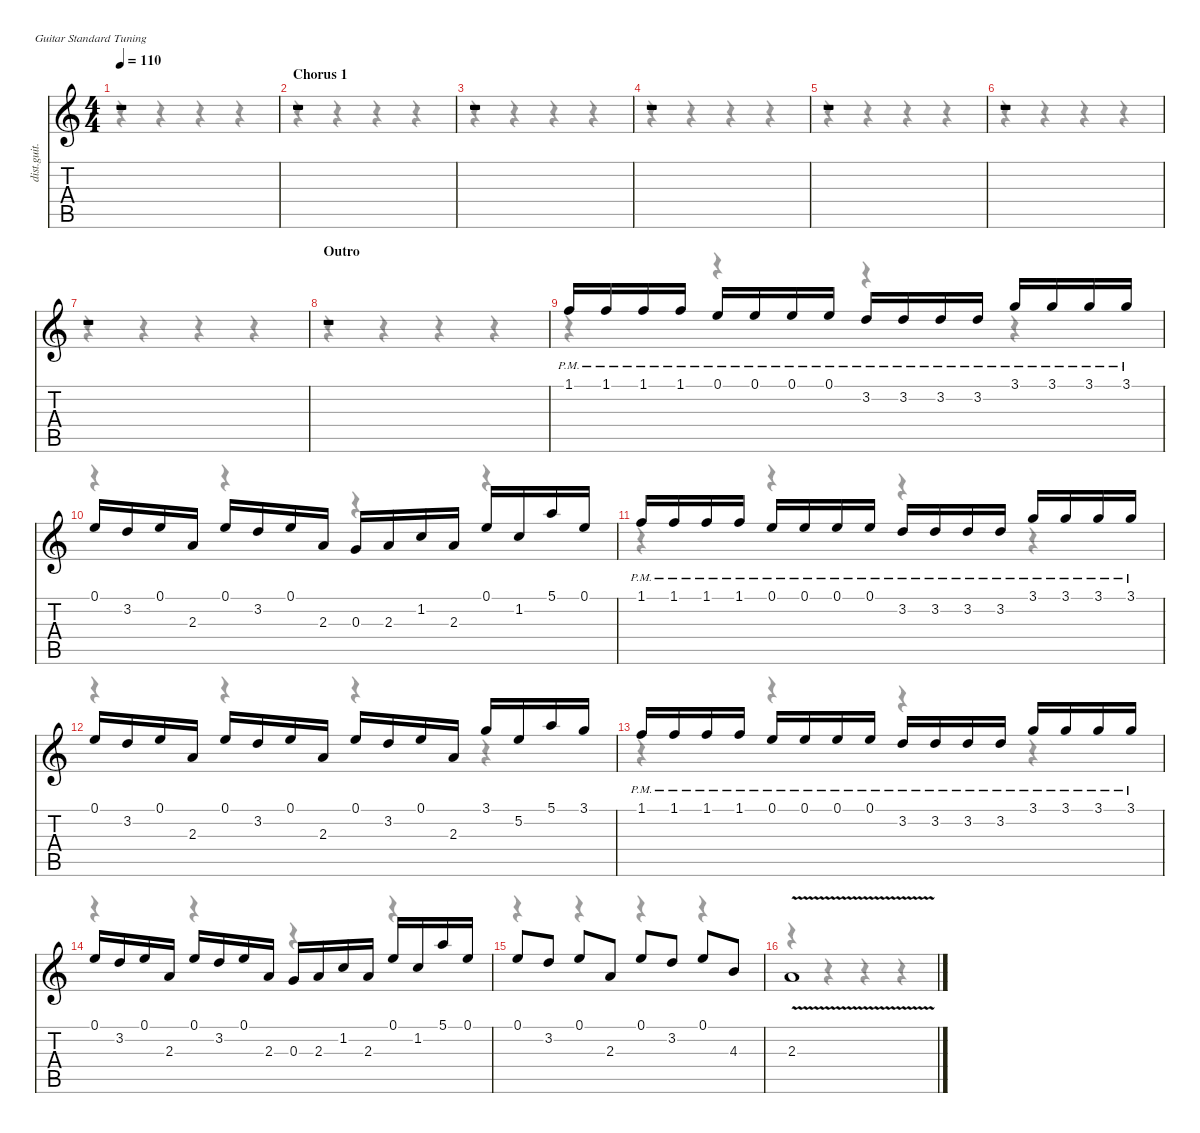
\defaultSystemsLayout 4
\hideDynamics
\bracketExtendMode nobrackets
\otherSystemsTrackNameOrientation horizontal
\track ("Gtr Solo" "dist.guit.") {instrument distortionguitar}
\staff {score tabs}
\tuning (E4 B3 G3 D3 A2 E2)
\voice
\ts (4 4)
\tempo 110
\clef g2
\ks c
r.1{dy f} |
\section ("" "Chorus 1")
r.1 |
r.1 |
r.1 |
r.1 |
r.1 |
r.1 |
\section ("" "Outro")
r.1 |
1.1{pm}.16 1.1{pm}.16 1.1{pm}.16 1.1{pm}.16 0.1{pm}.16 0.1{pm}.16 0.1{pm}.16 0.1{pm}.16 3.2{pm}.16 3.2{pm}.16 3.2{pm}.16 3.2{pm}.16 3.1{pm}.16 3.1{pm}.16 3.1{pm}.16 3.1{pm}.16 |
0.1.16 3.2.16 0.1.16 2.3.16 0.1.16 3.2.16 0.1.16 2.3.16 0.3.16 2.3.16 1.2.16 2.3.16 0.1.16 1.2.16 5.1.16 0.1.16 |
1.1{pm}.16 1.1{pm}.16 1.1{pm}.16 1.1{pm}.16 0.1{pm}.16 0.1{pm}.16 0.1{pm}.16 0.1{pm}.16 3.2{pm}.16 3.2{pm}.16 3.2{pm}.16 3.2{pm}.16 3.1{pm}.16 3.1{pm}.16 3.1{pm}.16 3.1{pm}.16 |
0.1.16 3.2.16 0.1.16 2.3.16 0.1.16 3.2.16 0.1.16 2.3.16 0.1.16 3.2.16 0.1.16 2.3.16 3.1.16 5.2.16 5.1.16 3.1.16 |
1.1{pm}.16 1.1{pm}.16 1.1{pm}.16 1.1{pm}.16 0.1{pm}.16 0.1{pm}.16 0.1{pm}.16 0.1{pm}.16 3.2{pm}.16 3.2{pm}.16 3.2{pm}.16 3.2{pm}.16 3.1{pm}.16 3.1{pm}.16 3.1{pm}.16 3.1{pm}.16 |
0.1.16 3.2.16 0.1.16 2.3.16 0.1.16 3.2.16 0.1.16 2.3.16 0.3.16 2.3.16 1.2.16 2.3.16 0.1.16 1.2.16 5.1.16 0.1.16 |
0.1.8 3.2.8 0.1.8 2.3.8 0.1.8 3.2.8 0.1.8 4.3.8 |
2.3{v}.1
\voice
\clef g2
\ottava regular
\simile none
\ks c
r.4{dy mf} r.4 r.4 r.4 |
r.4 r.4 r.4 r.4 |
r.4 r.4 r.4 r.4 |
r.4 r.4 r.4 r.4 |
r.4 r.4 r.4 r.4 |
r.4 r.4 r.4 r.4 |
r.4 r.4 r.4 r.4 |
r.4 r.4 r.4 r.4 |
r.4 r.4 r.4 r.4 |
r.4 r.4 r.4 r.4 |
r.4 r.4 r.4 r.4 |
r.4 r.4 r.4 r.4 |
r.4 r.4 r.4 r.4 |
r.4 r.4 r.4 r.4 |
r.4 r.4 r.4 r.4 |
r.4 r.4 r.4 r.4
